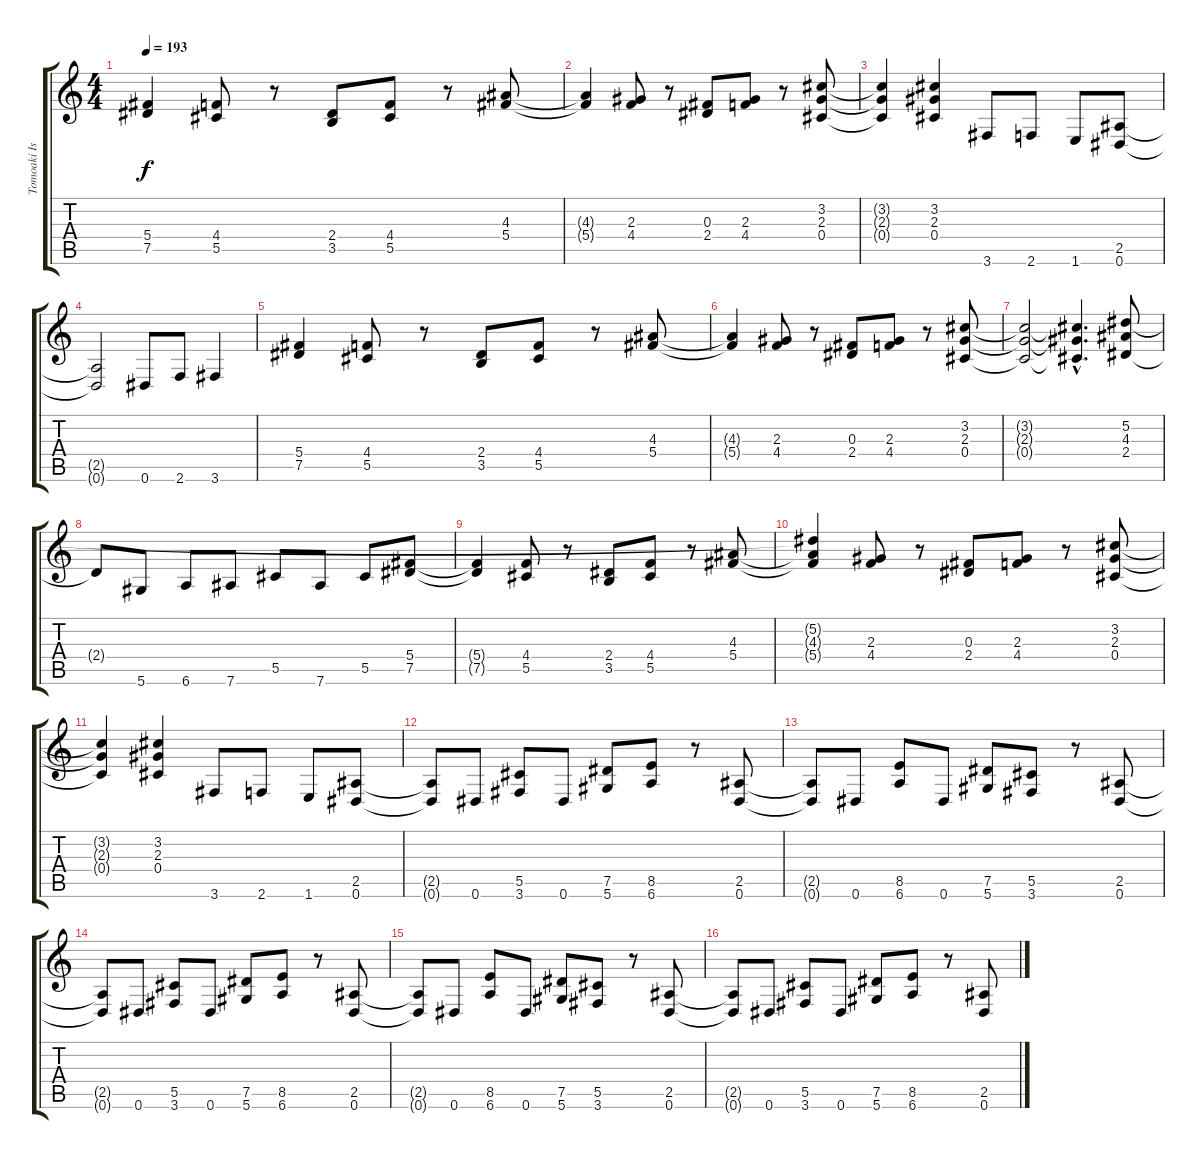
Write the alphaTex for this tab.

\track ("Tomoaki Ishizuka (Pata)" "Tomoaki Is") {instrument distortionguitar}
\staff {score tabs}
\tuning (Eb4 Bb3 Gb3 Db3 Ab2 Eb2) {hide}
\ts (4 4)
\tempo 193
\clef g2
\ks c
(5.4{t} 7.5{t}).4{dy f} (4.4 5.5).8 r.8 (2.4 3.5).8 (4.4 5.5).8 r.8 (4.3 5.4).8 |
(4.3{t} 5.4{t}).4 (2.3 4.4).8 r.8 (0.3 2.4).8 (2.3 4.4).8 r.8 (3.2 2.3 0.4).8 |
(3.2{t} 2.3{t} 0.4{t}).4 (3.2 2.3 0.4).4 3.6.8 2.6.8 1.6.8 (2.5 0.6).8 |
(2.5{t} 0.6{t}).2 0.6.8 2.6.8 3.6.4 |
(5.4 7.5).4 (4.4 5.5).8 r.8 (2.4 3.5).8 (4.4 5.5).8 r.8 (4.3 5.4).8 |
(4.3{t} 5.4{t}).4 (2.3 4.4).8 r.8 (0.3 2.4).8 (2.3 4.4).8 r.8 (3.2 2.3 0.4).8 |
(3.2{t} 2.3{t} 0.4{t}).2 (3.2{hac t} 2.3{hac t} 0.4{hac t}).4{d} (5.2 4.3 2.4).8 |
2.4{t}.8 5.6.8 6.6.8 7.6.8 5.5.8 7.6.8 5.5.8 (5.4 7.5).8 |
(5.4{t} 7.5{t}).4 (4.4 5.5).8 r.8 (2.4 3.5).8 (4.4 5.5).8 r.8 (4.3 5.4).8 |
(5.2{t} 4.3{t} 5.4{t}).4 (2.3 4.4).8 r.8 (0.3 2.4).8 (2.3 4.4).8 r.8 (3.2 2.3 0.4).8 |
(3.2{t} 2.3{t} 0.4{t}).4 (3.2 2.3 0.4).4 3.6.8 2.6.8 1.6.8 (2.5 0.6).8 |
(2.5{t} 0.6{t}).8 0.6.8 (5.5 3.6).8 0.6.8 (7.5 5.6).8 (8.5 6.6).8 r.8 (2.5 0.6).8 |
(2.5{t} 0.6{t}).8 0.6.8 (8.5 6.6).8 0.6.8 (7.5 5.6).8 (5.5 3.6).8 r.8 (2.5 0.6).8 |
(2.5{t} 0.6{t}).8 0.6.8 (5.5 3.6).8 0.6.8 (7.5 5.6).8 (8.5 6.6).8 r.8 (2.5 0.6).8 |
(2.5{t} 0.6{t}).8 0.6.8 (8.5 6.6).8 0.6.8 (7.5 5.6).8 (5.5 3.6).8 r.8 (2.5 0.6).8 |
(2.5{t} 0.6{t}).8 0.6.8 (5.5 3.6).8 0.6.8 (7.5 5.6).8 (8.5 6.6).8 r.8 (2.5 0.6).8
